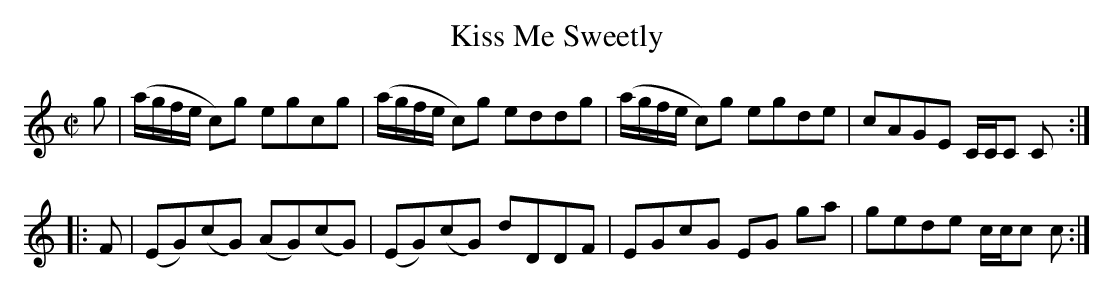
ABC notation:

X:1
T:Kiss Me Sweetly
M:C|
L:1/8
K:C
g|(a/g/f/e/ c)g egcg|(a/g/f/e/ c)g eddg|(a/g/f/e/ c)g egde|cAGE C/C/C C:|
|:F|(EG)(cG) (AG)(cG)|(EG)(cG) dDDF|EGcG EG ga|gede c/c/c c:|]
